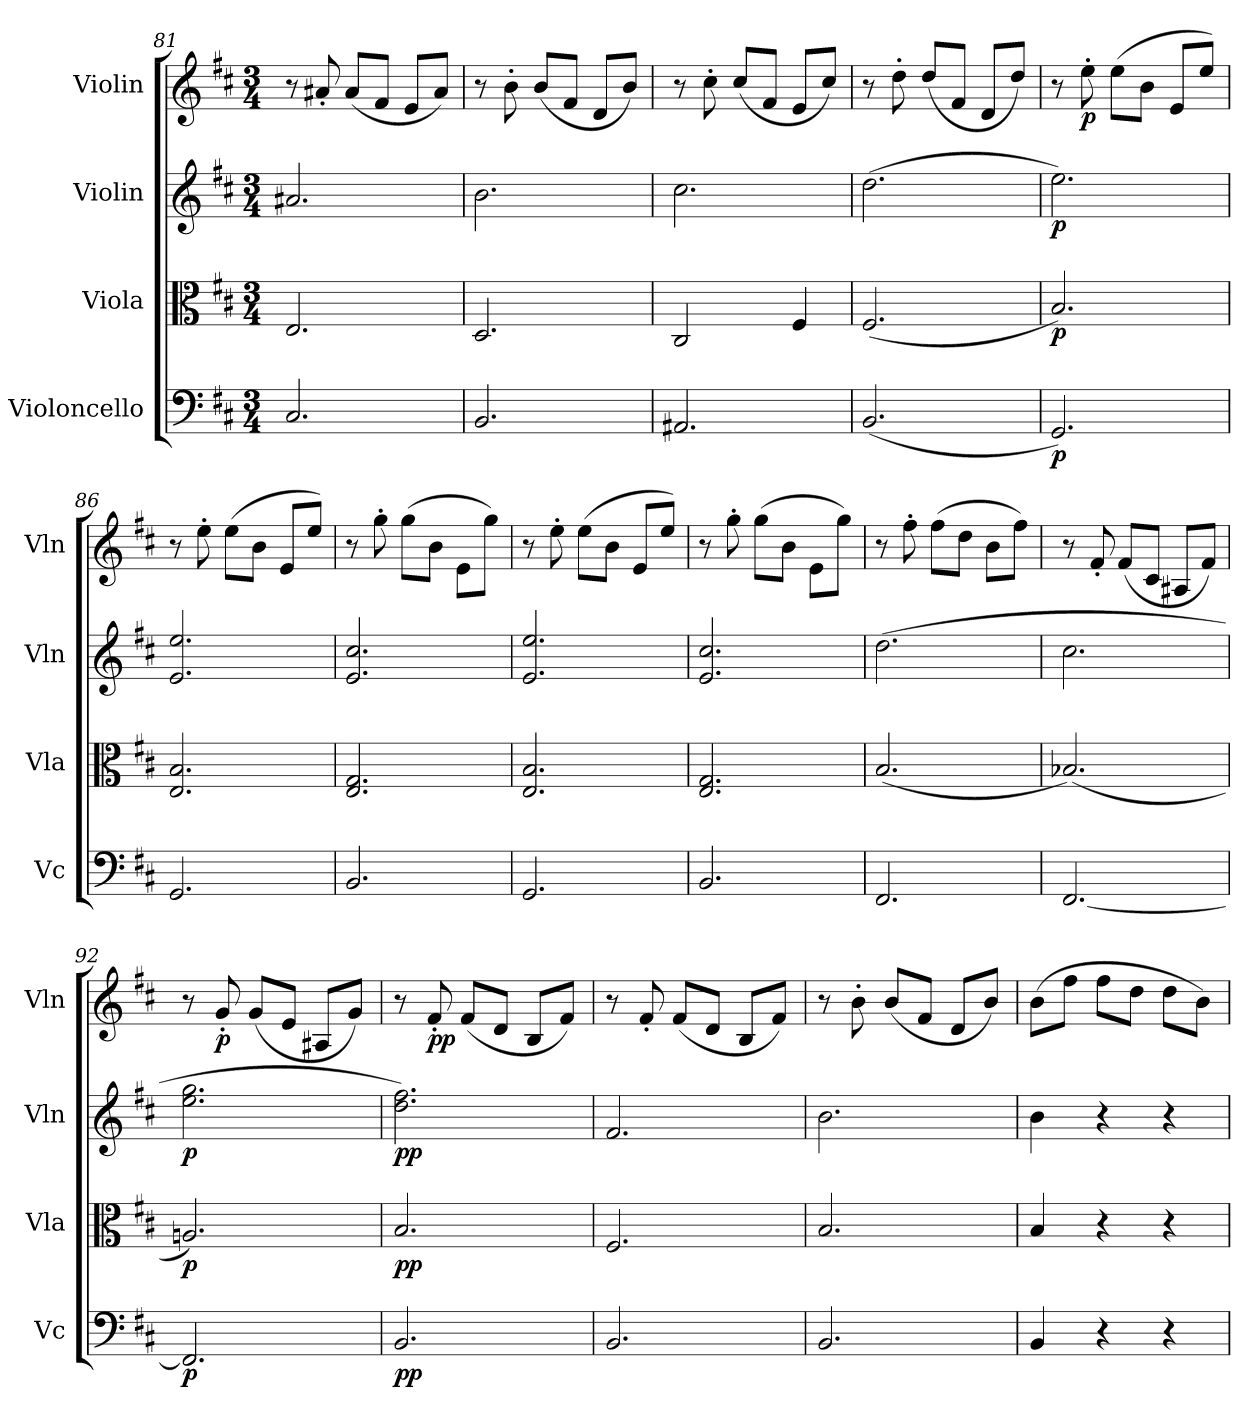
**kern	**dynam	**kern	**dynam	**kern	**dynam	**kern	**dynam
*part4	*part4	*part3	*part3	*part2	*part2	*part1	*part1
*staff4	*staff4	*staff3	*staff3	*staff2	*staff2	*staff1	*staff1
*I"Violoncello	*	*I"Viola	*	*I"Violin	*	*I"Violin	*
*I'Vc	*	*I'Vla	*	*I'Vln	*	*I'Vln	*
*clefF4	*	*clefC3	*	*clefG2	*	*clefG2	*
*k[f#c#]	*	*k[f#c#]	*	*k[f#c#]	*	*k[f#c#]	*
*M3/4	*	*M3/4	*	*M3/4	*	*M3/4	*
=81	=81	=81	=81	=81	=81	=81	=81
2.C#/	.	2.E/	.	2.a#X/	.	8r	.
.	.	.	.	.	.	8a#X'/	.
.	.	.	.	.	.	(8a#/L	.
.	.	.	.	.	.	8f#/J	.
.	.	.	.	.	.	8e/L	.
.	.	.	.	.	.	8a#/J)	.
=82	=82	=82	=82	=82	=82	=82	=82
2.BB/	.	2.D/	.	2.b\	.	8r	.
.	.	.	.	.	.	8b'\	.
.	.	.	.	.	.	(8b/L	.
.	.	.	.	.	.	8f#/J	.
.	.	.	.	.	.	8d/L	.
.	.	.	.	.	.	8b/J)	.
=83	=83	=83	=83	=83	=83	=83	=83
2.AA#X/	.	2C#/	.	2.cc#\	.	8r	.
.	.	.	.	.	.	8cc#'\	.
.	.	.	.	.	.	(8cc#/L	.
.	.	.	.	.	.	8f#/J	.
.	.	4F#/	.	.	.	8e/L	.
.	.	.	.	.	.	8cc#/J)	.
=84	=84	=84	=84	=84	=84	=84	=84
(2.BB/	.	(2.F#/	.	(2.dd\	.	8r	.
.	.	.	.	.	.	8dd'\	.
.	.	.	.	.	.	(8dd/L	.
.	.	.	.	.	.	8f#/J	.
.	.	.	.	.	.	8d/L	.
.	.	.	.	.	.	8dd/J)	.
=85	=85	=85	=85	=85	=85	=85	=85
2.GG/)	p	2.B/)	p	2.ee\)	p	8r	.
.	.	.	.	.	.	8ee'\	p
.	.	.	.	.	.	(8ee\L	.
.	.	.	.	.	.	8b\J	.
.	.	.	.	.	.	8e/L	.
.	.	.	.	.	.	8ee/J)	.
=86	=86	=86	=86	=86	=86	=86	=86
2.GG/	.	2.E/ 2.B/	.	2.e/ 2.ee/	.	8r	.
.	.	.	.	.	.	8ee'\	.
.	.	.	.	.	.	(8ee\L	.
.	.	.	.	.	.	8b\J	.
.	.	.	.	.	.	8e/L	.
.	.	.	.	.	.	8ee/J)	.
=87	=87	=87	=87	=87	=87	=87	=87
2.BB/	.	2.E/ 2.G/	.	2.e/ 2.cc#/	.	8r	.
.	.	.	.	.	.	8gg'\	.
.	.	.	.	.	.	(8gg\L	.
.	.	.	.	.	.	8b\J	.
.	.	.	.	.	.	8e\L	.
.	.	.	.	.	.	8gg\J)	.
=88	=88	=88	=88	=88	=88	=88	=88
2.GG/	.	2.E/ 2.B/	.	2.e/ 2.ee/	.	8r	.
.	.	.	.	.	.	8ee'\	.
.	.	.	.	.	.	(8ee\L	.
.	.	.	.	.	.	8b\J	.
.	.	.	.	.	.	8e/L	.
.	.	.	.	.	.	8ee/J)	.
=89	=89	=89	=89	=89	=89	=89	=89
2.BB/	.	2.E/ 2.G/	.	2.e/ 2.cc#/	.	8r	.
.	.	.	.	.	.	8gg'\	.
.	.	.	.	.	.	(8gg\L	.
.	.	.	.	.	.	8b\J	.
.	.	.	.	.	.	8e\L	.
.	.	.	.	.	.	8gg\J)	.
=90	=90	=90	=90	=90	=90	=90	=90
2.FF#/	.	(2.B/	.	(2.dd\	.	8r	.
.	.	.	.	.	.	8ff#'\	.
.	.	.	.	.	.	(8ff#\L	.
.	.	.	.	.	.	8dd\J	.
.	.	.	.	.	.	8b\L	.
.	.	.	.	.	.	8ff#\J)	.
=91	=91	=91	=91	=91	=91	=91	=91
[2.FF#/	.	(2.B-X/)	.	2.cc#\	.	8r	.
.	.	.	.	.	.	8f#'/	.
.	.	.	.	.	.	(8f#/L	.
.	.	.	.	.	.	8c#/J	.
.	.	.	.	.	.	8A#X/L	.
.	.	.	.	.	.	8f#/J)	.
=92	=92	=92	=92	=92	=92	=92	=92
2.FF#/]	p	2.An/)	p	2.ee\ 2.gg\	p	8r	.
.	.	.	.	.	.	8g'/	p
.	.	.	.	.	.	(8g/L	.
.	.	.	.	.	.	8e/J	.
.	.	.	.	.	.	8A#X/L	.
.	.	.	.	.	.	8g/J)	.
=93	=93	=93	=93	=93	=93	=93	=93
2.BB/	pp	2.B/	pp	2.dd\ 2.ff#\)	pp	8r	.
.	.	.	.	.	.	8f#'/	pp
.	.	.	.	.	.	(8f#/L	.
.	.	.	.	.	.	8d/J	.
.	.	.	.	.	.	8B/L	.
.	.	.	.	.	.	8f#/J)	.
=94	=94	=94	=94	=94	=94	=94	=94
2.BB/	.	2.F#/	.	2.f#/	.	8r	.
.	.	.	.	.	.	8f#'/	.
.	.	.	.	.	.	(8f#/L	.
.	.	.	.	.	.	8d/J	.
.	.	.	.	.	.	8B/L	.
.	.	.	.	.	.	8f#/J)	.
=95	=95	=95	=95	=95	=95	=95	=95
2.BB/	.	2.B/	.	2.b\	.	8r	.
.	.	.	.	.	.	8b'\	.
.	.	.	.	.	.	(8b/L	.
.	.	.	.	.	.	8f#/J	.
.	.	.	.	.	.	8d/L	.
.	.	.	.	.	.	8b/J)	.
=96	=96	=96	=96	=96	=96	=96	=96
4BB/	.	4B/	.	4b\	.	(8b\L	.
.	.	.	.	.	.	8ff#\J	.
4r	.	4r	.	4r	.	8ff#\L	.
.	.	.	.	.	.	8dd\J	.
4r	.	4r	.	4r	.	8dd\L	.
.	.	.	.	.	.	8b\J)	.
=	=	=	=	=	=	=	=
*-	*-	*-	*-	*-	*-	*-	*-
